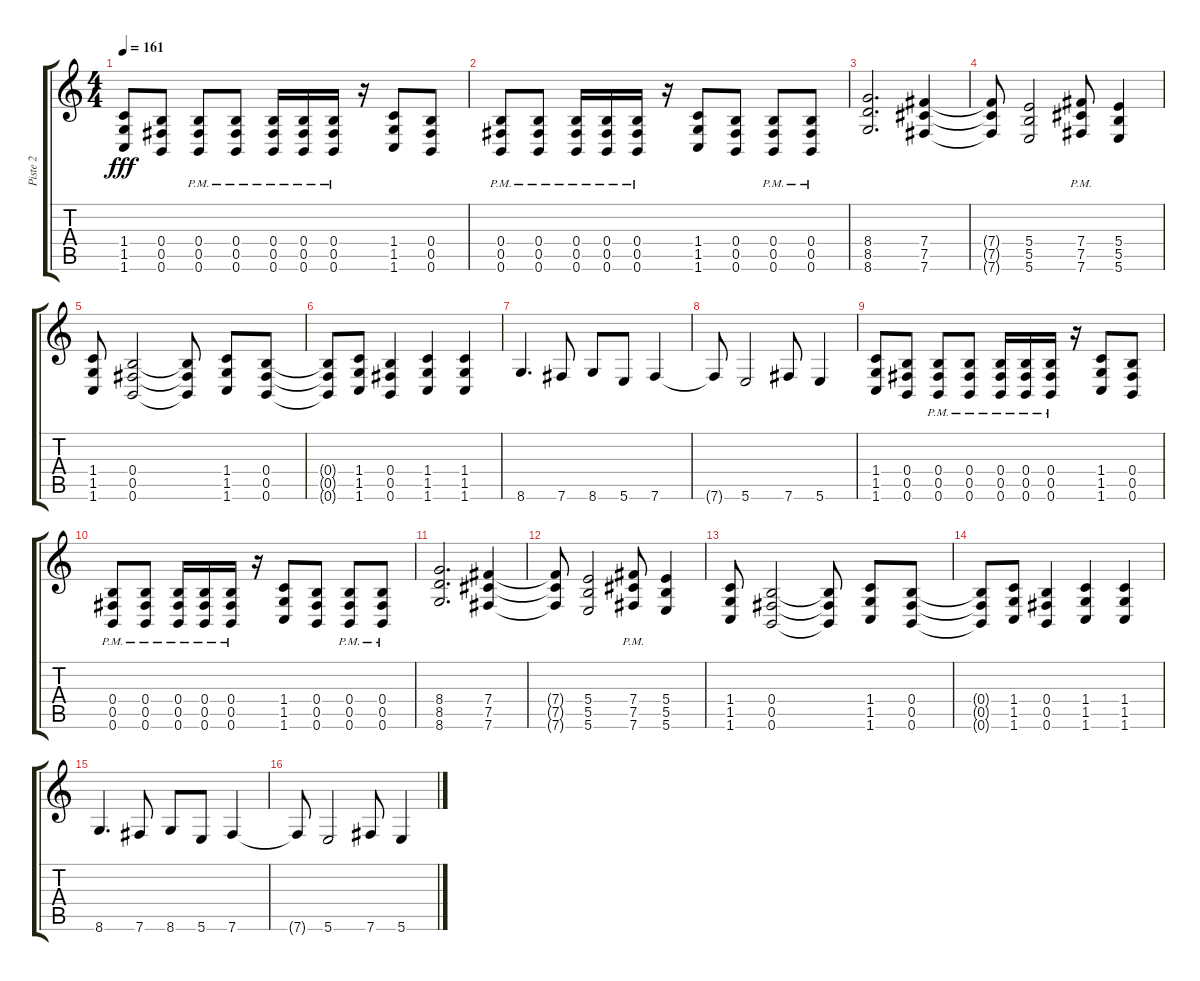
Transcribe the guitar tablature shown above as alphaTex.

\track ("Piste 2" "Piste 2") {instrument distortionguitar}
\staff {score tabs}
\tuning (Db4 Ab3 E3 B2 Gb2 B1) {hide}
\ts (4 4)
\tempo 161
\clef g2
\ks c
(1.4 1.5 1.6).8{dy fff} (0.4 0.5 0.6).8 (0.4{pm} 0.5{pm} 0.6{pm}).8 (0.4{pm} 0.5{pm} 0.6{pm}).8 (0.4{pm} 0.5{pm} 0.6{pm}).16 (0.4{pm} 0.5{pm} 0.6{pm}).16 (0.4{pm} 0.5{pm} 0.6{pm}).16 r.16 (1.4 1.5 1.6).8 (0.4 0.5 0.6).8 |
(0.4{pm} 0.5{pm} 0.6{pm}).8 (0.4{pm} 0.5{pm} 0.6{pm}).8 (0.4{pm} 0.5{pm} 0.6{pm}).16 (0.4{pm} 0.5{pm} 0.6{pm}).16 (0.4{pm} 0.5{pm} 0.6{pm}).16 r.16 (1.4 1.5 1.6).8 (0.4 0.5 0.6).8 (0.4{pm} 0.5{pm} 0.6{pm}).8 (0.4{pm} 0.5{pm} 0.6{pm}).8 |
(8.4 8.5 8.6).2{d} (7.4 7.5 7.6).4 |
(7.4{t} 7.5{t} 7.6{t}).8 (5.4 5.5 5.6).2 (7.4{pm} 7.5{pm} 7.6{pm}).8 (5.4 5.5 5.6).4 |
(1.4 1.5 1.6).8 (0.4 0.5 0.6).2 (0.4{t} 0.5{t} 0.6{t}).8 (1.4 1.5 1.6).8 (0.4 0.5 0.6).8 |
(0.4{t} 0.5{t} 0.6{t}).8 (1.4 1.5 1.6).8 (0.4 0.5 0.6).4 (1.4 1.5 1.6).4 (1.4 1.5 1.6).4 |
8.6.4{d} 7.6.8 8.6.8 5.6.8 7.6.4 |
7.6{t}.8 5.6.2 7.6.8 5.6.4 |
(1.4 1.5 1.6).8 (0.4 0.5 0.6).8 (0.4{pm} 0.5{pm} 0.6{pm}).8 (0.4{pm} 0.5{pm} 0.6{pm}).8 (0.4{pm} 0.5{pm} 0.6{pm}).16 (0.4{pm} 0.5{pm} 0.6{pm}).16 (0.4{pm} 0.5{pm} 0.6{pm}).16 r.16 (1.4 1.5 1.6).8 (0.4 0.5 0.6).8 |
(0.4{pm} 0.5{pm} 0.6{pm}).8 (0.4{pm} 0.5{pm} 0.6{pm}).8 (0.4{pm} 0.5{pm} 0.6{pm}).16 (0.4{pm} 0.5{pm} 0.6{pm}).16 (0.4{pm} 0.5{pm} 0.6{pm}).16 r.16 (1.4 1.5 1.6).8 (0.4 0.5 0.6).8 (0.4{pm} 0.5{pm} 0.6{pm}).8 (0.4{pm} 0.5{pm} 0.6{pm}).8 |
(8.4 8.5 8.6).2{d} (7.4 7.5 7.6).4 |
(7.4{t} 7.5{t} 7.6{t}).8 (5.4 5.5 5.6).2 (7.4{pm} 7.5{pm} 7.6{pm}).8 (5.4 5.5 5.6).4 |
(1.4 1.5 1.6).8 (0.4 0.5 0.6).2 (0.4{t} 0.5{t} 0.6{t}).8 (1.4 1.5 1.6).8 (0.4 0.5 0.6).8 |
(0.4{t} 0.5{t} 0.6{t}).8 (1.4 1.5 1.6).8 (0.4 0.5 0.6).4 (1.4 1.5 1.6).4 (1.4 1.5 1.6).4 |
8.6.4{d} 7.6.8 8.6.8 5.6.8 7.6.4 |
7.6{t}.8 5.6.2 7.6.8 5.6.4
